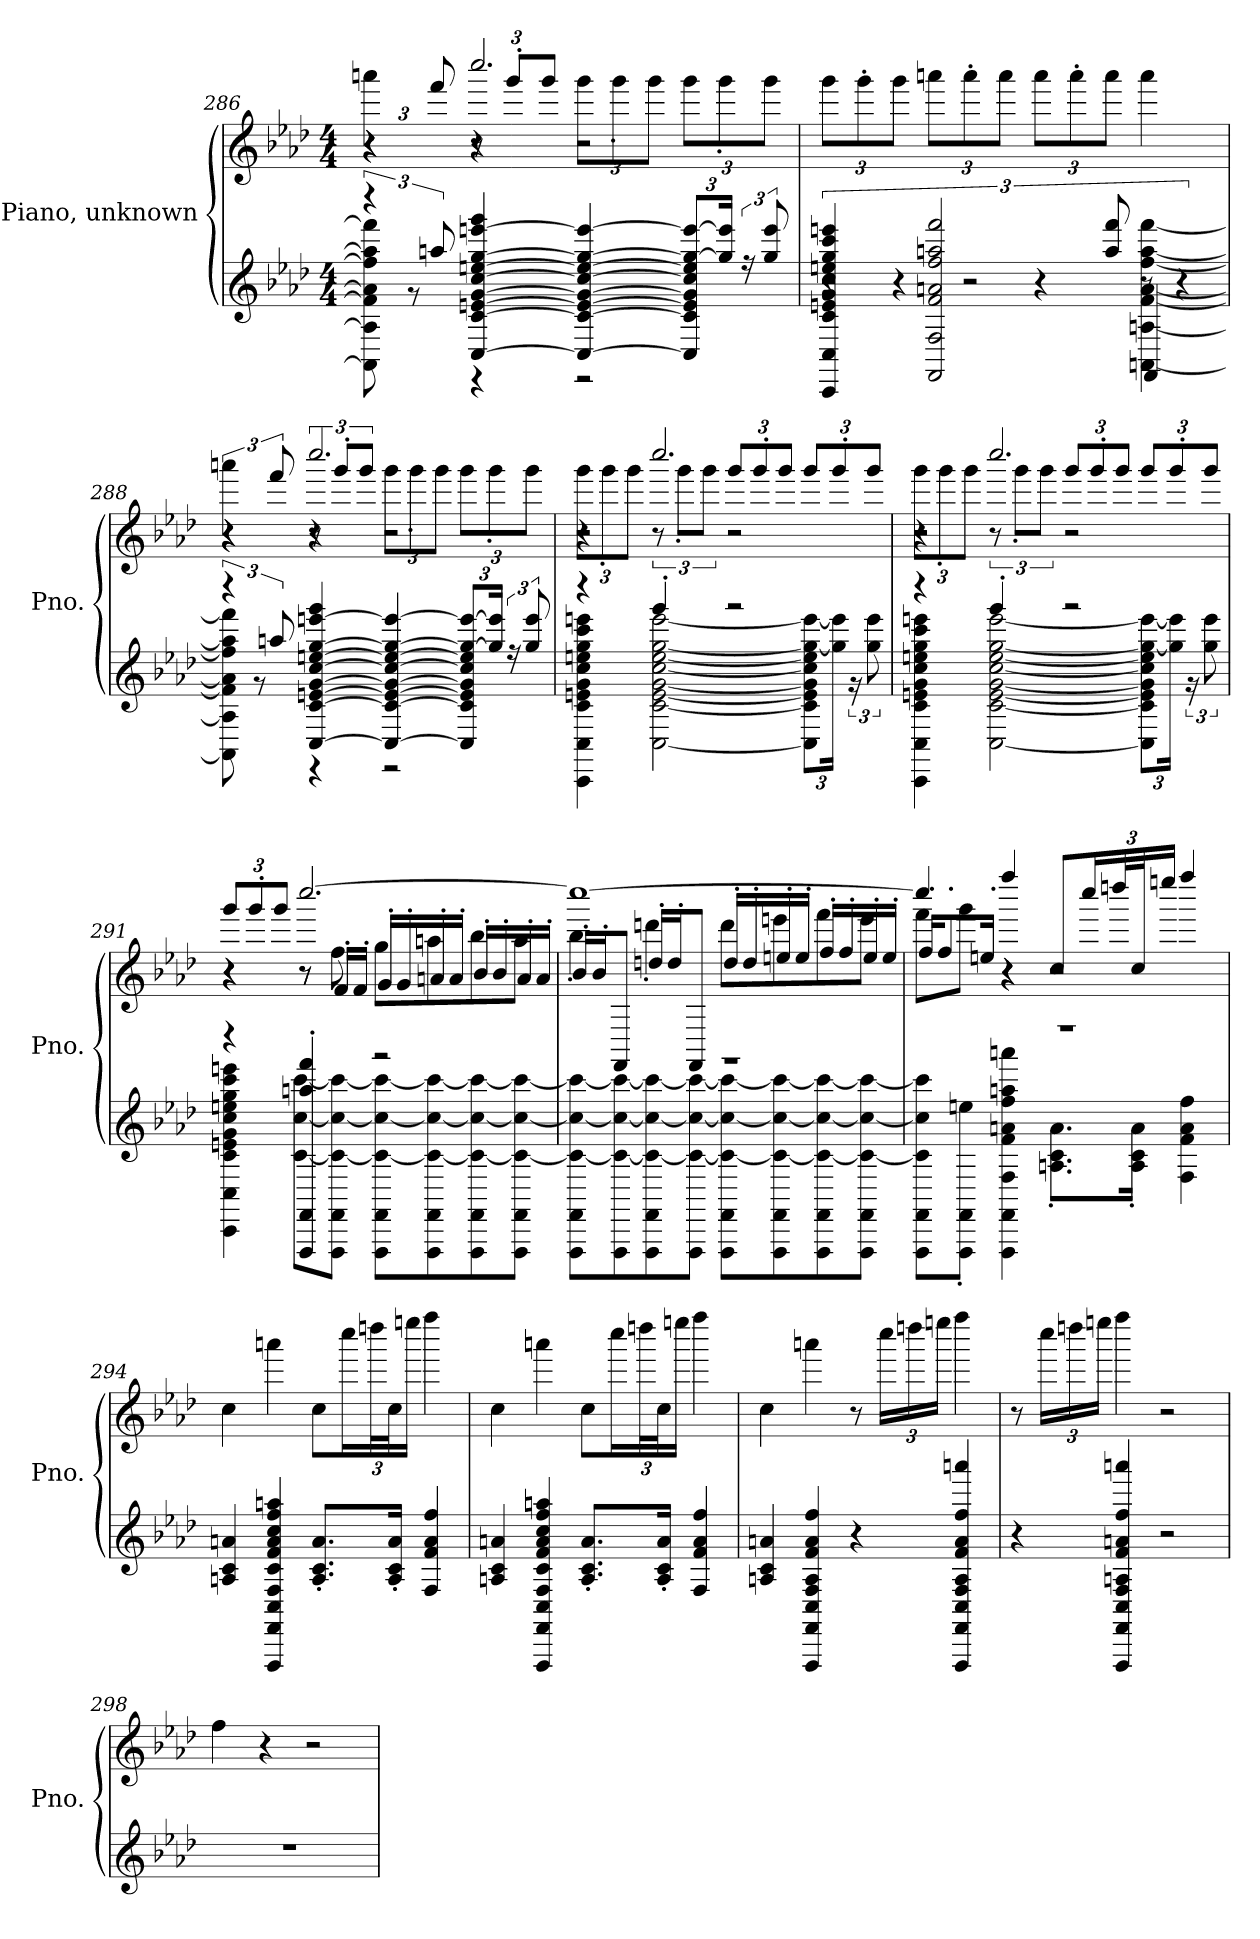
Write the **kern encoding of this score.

**kern	**kern
*part1	*part1
*staff2	*staff1
*I"Piano, unknown	*
*I'Pno.	*
*clefG2	*clefG2
*k[b-e-a-d-]	*k[b-e-a-d-]
*M4/4	*M4/4
=286	=286
*^	*^
*	*	*	*^
6r	8AA\] 8A\] 8f\] 8a\] 8ff\] 8aa\] 8fff\]	4r	4aaan\	6r
.	8r	.	.	.
12aan/	.	.	.	12fff/
[4C/ [4c/ [4en/ [4g/ [4cc/ [4een/ [4gg/ [4eeen/ 4ggg/	4r	2.cccc/	4r	12r
.	.	.	.	12ggg'/L
.	.	.	.	12ggg/J
*	*	*	*Xbrackettup	*
4C/_ 4c/_ 4e/_ 4g/_ 4cc/_ 4ee/_ 4gg/_ 4eee/_	2r	.	12ggg\L	2r
.	.	.	12ggg'\	.
.	.	.	12ggg\J	.
12C/] 12c/] 12e/] 12g/] 12cc/] 12ee/] 12gg/_ 12eee/_L	.	.	12ggg\L	.
24gg/] 24eee/]Jk	.	.	12ggg'\	.
24r	.	.	.	.
12gg/ 12eee/	.	.	12ggg\J	.
*	*	*v	*v	*v
!!LO:LB:g=z
=287	=287	=287
*	*^	*
6CC/ 6C/ 6c/ 6en/ 6g/ 6cc/ 6een/ 6gg/ 6ccc/ 6eeen/	2r	4r	12ggg\L
.	.	.	12ggg'\
6r	.	.	12ggg\J
.	.	2FF/ 2F/ 2f/ 2an/ 2ff/ 2aan/ 2fff/	12aaan\L
3r	.	.	12aaa'\
.	.	.	12aaa\J
.	4r	.	12aaa\L
.	.	.	12aaa'\
12aa/ 12fff/	.	.	12aaa\J
12r	[4AAn\ [4An\ [4f\ [4a\ [4ff\ [4aa\ [4fff\	4FF/	4aaa\
6r	.	.	.
*	*v	*v	*
=288	=288	=288
*	*	*^
*	*	*	*^
*	*	*	*	*brackettup
6r	8AA\] 8A\] 8f\] 8a\] 8ff\] 8aa\] 8fff\]	4r	4aaan\	6r
.	8r	.	.	.
12aan/	.	.	.	12fff/
[4C/ [4c/ [4en/ [4g/ [4cc/ [4een/ [4gg/ [4eeen/ 4ggg/	4r	2.cccc/	4r	12r
.	.	.	.	12ggg'/L
.	.	.	.	12ggg/J
*	*	*	*Xbrackettup	*
4C/_ 4c/_ 4e/_ 4g/_ 4cc/_ 4ee/_ 4gg/_ 4eee/_	2r	.	12ggg\L	2r
.	.	.	12ggg'\	.
.	.	.	12ggg\J	.
12C/] 12c/] 12e/] 12g/] 12cc/] 12ee/] 12gg/_ 12eee/_L	.	.	12ggg\L	.
24gg/] 24eee/]Jk	.	.	12ggg'\	.
24r	.	.	.	.
12gg/ 12eee/	.	.	12ggg\J	.
!!LO:LB:g=z	!!	!!
=289	=289	=289	=289	=289
4r	4CC\ 4C\ 4c\ 4en\ 4g\ 4cc\ 4een\ 4gg\ 4ccc\ 4eeen\	4r	12ggg\L	2r
.	.	.	12ggg'\	.
.	.	.	12ggg\J	.
*	*	*	*brackettup	*
4ggg'/	[2C\ [2c\ [2e\ [2g\ [2cc\ [2ee\ [2gg\ [2eee\	2.cccc/	12r	.
.	.	.	12ggg'\L	.
.	.	.	12ggg\J	.
*	*	*	*	*Xbrackettup
2r	.	.	2r	12ggg/L
.	.	.	.	12ggg'/
.	.	.	.	12ggg/J
.	12C\] 12c\] 12e\] 12g\] 12cc\] 12ee\] 12gg\_ 12eee\_L	.	.	12ggg/L
.	24gg\] 24eee\]Jk	.	.	12ggg'/
.	24r	.	.	.
.	12gg\ 12eee\	.	.	12ggg/J
=290	=290	=290	=290	=290
4r	4CC\ 4C\ 4c\ 4en\ 4g\ 4cc\ 4een\ 4gg\ 4ccc\ 4eeen\	4r	12ggg\L	2r
.	.	.	12ggg'\	.
.	.	.	12ggg\J	.
*	*	*	*brackettup	*
4ggg'/	[2C\ [2c\ [2e\ [2g\ [2cc\ [2ee\ [2gg\ [2eee\	2.cccc/	12r	.
.	.	.	12ggg'\L	.
.	.	.	12ggg\J	.
*	*	*	*	*Xbrackettup
2r	.	.	2r	12ggg/L
.	.	.	.	12ggg'/
.	.	.	.	12ggg/J
.	12C\] 12c\] 12e\] 12g\] 12cc\] 12ee\] 12gg\_ 12eee\_L	.	.	12ggg/L
.	24gg\] 24eee\]Jk	.	.	12ggg'/
.	24r	.	.	.
.	12gg\ 12eee\	.	.	12ggg/J
!!LO:LB:g=z	!!	!!
=291	=291	=291	=291	=291
4r	4CC\ 4C\ 4c\ 4en\ 4g\ 4cc\ 4een\ 4gg\ 4ccc\ 4eeen\	4r	4r	12ggg/L
.	.	.	.	12ggg'/
.	.	.	.	12ggg/J
4FFF/' 4FF/' 4aan/' 4fff/'	[8c\ [8cc\ [8ccc\L	[2.cccc/	8r	8r
.	8FFF\ 8FF\ 8c\_ 8cc\_ 8ccc\_J	.	8ff\	16f'/LL
.	.	.	.	16f'/JJ
2r	8FFF\ 8FF\ 8c\_ 8cc\_ 8ccc\_L	.	8gg\L	16g'/LL
.	.	.	.	16g'/
.	8FFF\ 8FF\ 8c\_ 8cc\_ 8ccc\_	.	8aan\	16an'/
.	.	.	.	16a'/JJ
.	8FFF\ 8FF\ 8c\_ 8cc\_ 8ccc\_	.	8bb-\	16b-'/LL
.	.	.	.	16b-'/
.	8FFF\ 8FF\ 8c\_ 8cc\_ 8ccc\_J	.	8aa\J	16a'/
.	.	.	.	16a'/JJ
=292	=292	=292	=292	=292
1r	8FFF\ 8FF\ 8c\_ 8cc\_ 8ccc\_L	1cccc_	4bb-'\	16b-'/LL
.	.	.	.	16b-'/J
.	8FFF\ 8c\_ 8cc\_ 8ccc\_	.	.	8FF/J
.	8FFF\ 8FF\ 8c\_ 8cc\_ 8ccc\_	.	4dddn'\	16ddn'/LL
.	.	.	.	16dd'/J
.	8FFF\ 8c\_ 8cc\_ 8ccc\_J	.	.	8FF/J
.	8FFF\ 8FF\ 8c\_ 8cc\_ 8ccc\_L	.	8ddd\L	16dd'/LL
.	.	.	.	16dd'/
.	8FFF\ 8FF\ 8c\_ 8cc\_ 8ccc\_	.	8eeen\	16een'/
.	.	.	.	16ee'/JJ
.	8FFF\ 8FF\ 8c\_ 8cc\_ 8ccc\_	.	8fff\	16ff'/LL
.	.	.	.	16ff'/
.	8FFF\ 8FF\ 8c\_ 8cc\_ 8ccc\_J	.	8eee\J	16ee'/
.	.	.	.	16ee'/JJ
!!LO:PB:g=z	!!	!!
=293	=293	=293	=293	=293
1r	8FFF\ 8FF\ 8c\] 8cc\] 8ccc\]L	4cccc/]	8fff\L	16ff'/KL
.	.	.	.	8ff'/
.	8FFF\' 8FF\' 8een\'J	.	8ggg\J	.
.	.	.	.	16een'/Jk
.	4FFF\ 4FF\ 4F\ 4f\ 4an\ 4ff\ 4aan\ 4aaan\	4r	4r	4ffff/
.	8.An\' 8.c\' 8.a\'L	2r	2r	8cc/L
.	.	.	.	24cccc/L
.	.	.	.	48ddddn/L
.	16A\' 16c\' 16a\'Jk	.	.	48cc/J
.	.	.	.	24eeeen/JJ
.	4F\ 4f\ 4a\ 4ff\	.	.	4ffff/
*v	*v	*	*	*
*	*v	*v	*v
=294	=294
4An/ 4c/ 4an/	4cc\
4FFF/ 4FF/ 4C/ 4F/ 4c/ 4f/ 4a/ 4cc/ 4ff/ 4aan/	4aaan\
8.A/' 8.c/' 8.a/'L	8cc\L
.	24cccc\L
.	48ddddn\L
16A/' 16c/' 16a/'Jk	48cc\J
.	24eeeen\JJ
4F/ 4f/ 4a/ 4ff/	4ffff\
=295	=295
4An/ 4c/ 4an/	4cc\
4FFF/ 4FF/ 4C/ 4F/ 4c/ 4f/ 4a/ 4cc/ 4ff/ 4aan/	4aaan\
8.A/' 8.c/' 8.a/'L	8cc\L
.	24cccc\L
.	48ddddn\L
16A/' 16c/' 16a/'Jk	48cc\J
.	24eeeen\JJ
4F/ 4f/ 4a/ 4ff/	4ffff\
!!LO:LB:g=z
=296	=296
4An/ 4c/ 4an/	4cc\
4FFF/ 4FF/ 4C/ 4F/ 4A/ 4f/ 4a/ 4ff/	4aaan\
4r	8r
.	24cccc\LL
.	24ddddn\
.	24eeeen\JJ
4FFF/ 4FF/ 4C/ 4F/ 4A/ 4f/ 4a/ 4ff/ 4aaan/	4ffff\
=297	=297
4r	8r
.	24cccc\LL
.	24ddddn\
.	24eeeen\JJ
4FFF/ 4FF/ 4C/ 4F/ 4An/ 4f/ 4an/ 4ff/ 4aaan/	4ffff\
2r	2r
=298	=298
1r	4ff\
.	4r
.	2r
=	=
*-	*-
